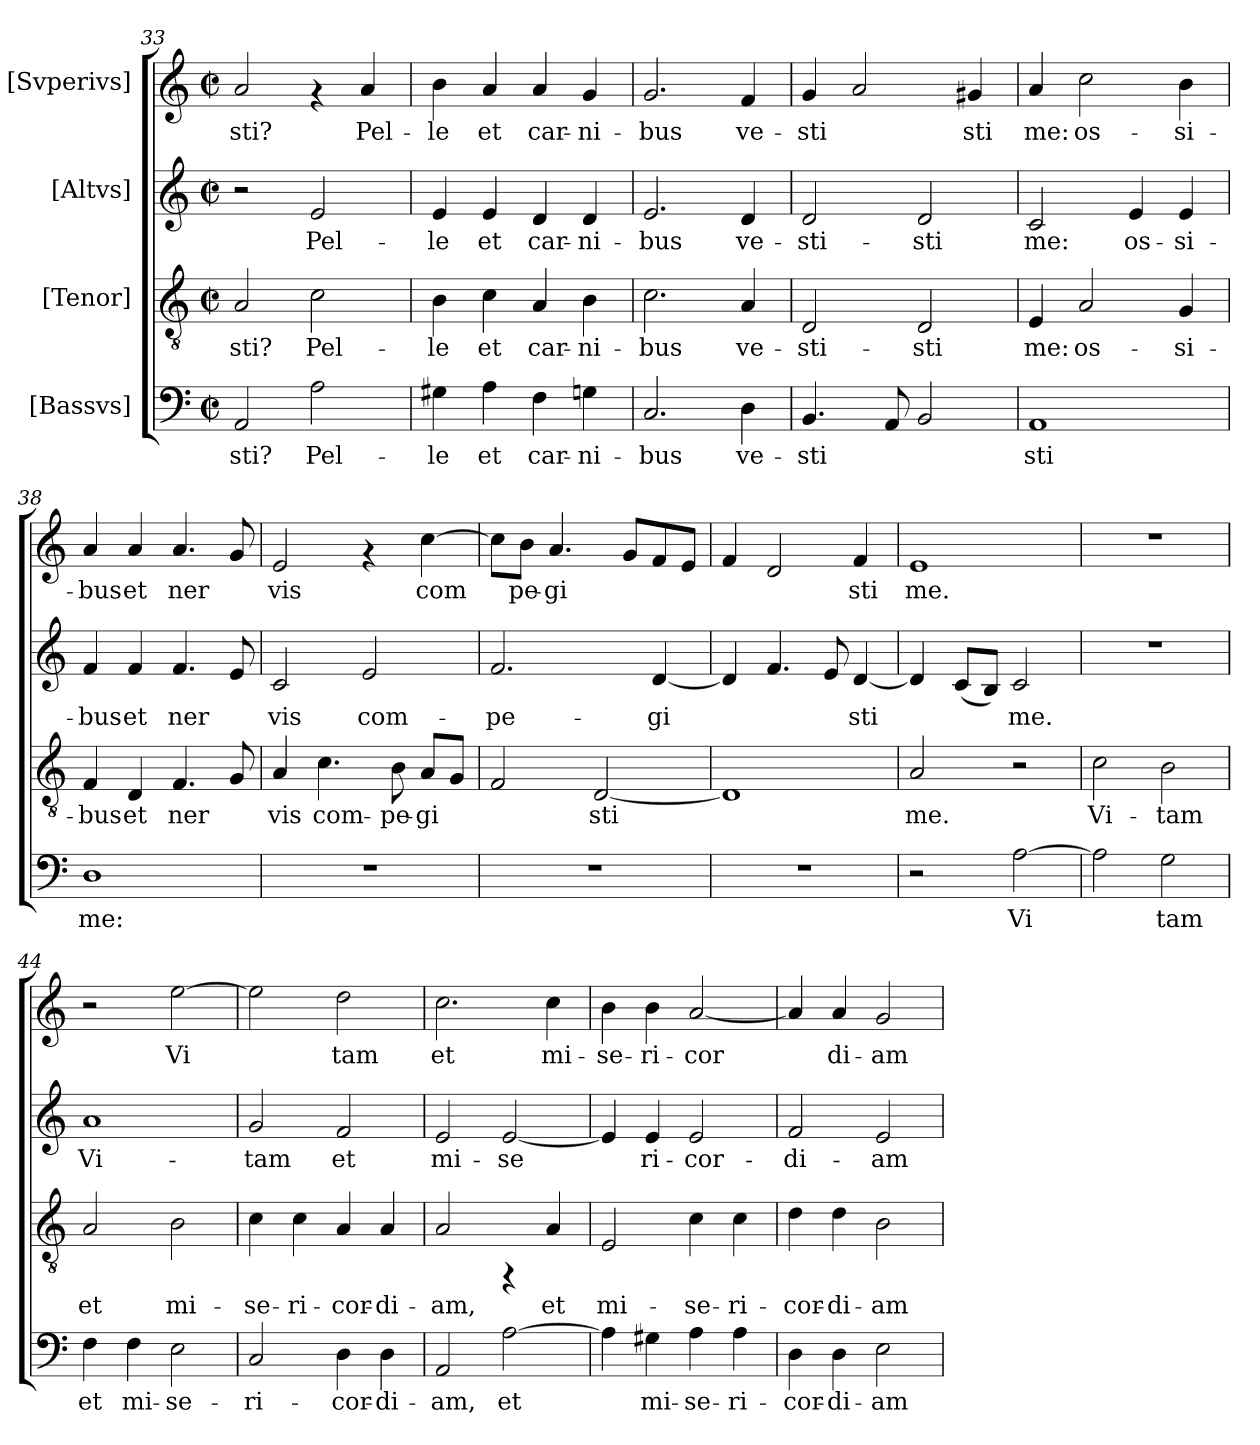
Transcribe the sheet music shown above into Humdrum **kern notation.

**kern	**text	**kern	**text	**kern	**text	**kern	**text
*part4	*part4	*part3	*part3	*part2	*part2	*part1	*part1
*staff4	*staff4	*staff3	*staff3	*staff2	*staff2	*staff1	*staff1
*I"[Bassvs]	*	*I"[Tenor]	*	*I"[Altvs]	*	*I"[Svperivs]	*
*clefF4	*	*clefGv2	*	*clefG2	*	*clefG2	*
*k[]	*	*k[]	*	*k[]	*	*k[]	*
*C:	*	*C:	*	*C:	*	*C:	*
*M2/2	*	*M2/2	*	*M2/2	*	*M2/2	*
*met(c|)	*	*met(c|)	*	*met(c|)	*	*met(c|)	*
=33	=33	=33	=33	=33	=33	=33	=33
!	!LO:LY:b:cj	!	!LO:LY:b:cj	!	!	!	!LO:LY:b:cj
2AA/	-sti?	2A/	-sti?	2r	.	2a/	-sti?
!	!LO:LY:b:cj	!	!LO:LY:b:cj	!	!LO:LY:b:cj	!	!
2A\	Pel-	2c\	Pel-	2e/	Pel-	4rf	.
!	!	!	!	!	!	!	!LO:LY:b:cj
.	.	.	.	.	.	4a/	Pel-
!!LO:PB:g=z
=34	=34	=34	=34	=34	=34	=34	=34
!	!LO:LY:b:cj	!	!LO:LY:b:cj	!	!LO:LY:b:cj	!	!LO:LY:b:cj
4G#\	-le	4B\	-le	4e/	-le	4b\	-le
!	!LO:LY:b:cj	!	!LO:LY:b:cj	!	!LO:LY:b:cj	!	!LO:LY:b:cj
4A\	et	4c\	et	4e/	et	4a/	et
!	!LO:LY:b:cj	!	!LO:LY:b:cj	!	!LO:LY:b:cj	!	!LO:LY:b:cj
4F\	car-	4A/	car-	4d/	car-	4a/	car-
!	!LO:LY:b:cj	!	!LO:LY:b:cj	!	!LO:LY:b:cj	!	!LO:LY:b:cj
4G\	-ni-	4B\	-ni-	4d/	-ni-	4g/	-ni-
=35	=35	=35	=35	=35	=35	=35	=35
!	!LO:LY:b:cj	!	!LO:LY:b:cj	!	!LO:LY:b:cj	!	!LO:LY:b:cj
2.C/	-bus	2.c\	-bus	2.e/	-bus	2.g/	-bus
!	!LO:LY:b:cj	!	!LO:LY:b:cj	!	!LO:LY:b:cj	!	!LO:LY:b:cj
4D\	ve-	4A/	ve-	4d/	ve-	4f/	ve-
=36	=36	=36	=36	=36	=36	=36	=36
!	!LO:LY:b:cj	!	!LO:LY:b:cj	!	!LO:LY:b:cj	!	!LO:LY:b:cj
4.BB/	-sti-	2D/	-sti-	2d/	-sti-	4g/	-sti-
!	!	!	!	!	!	!	!LO:LY:b:cj
.	.	.	.	.	.	2a/	--
!	!LO:LY:b:cj	!	!	!	!	!	!
8AA/	--	.	.	.	.	.	.
!	!LO:LY:b:cj	!	!LO:LY:b:cj	!	!LO:LY:b:cj	!	!
2BB/	--	2D/	-sti	2d/	-sti	.	.
!	!	!	!	!	!	!	!LO:LY:b:cj
.	.	.	.	.	.	4g#/	-sti
=37	=37	=37	=37	=37	=37	=37	=37
!	!LO:LY:b:cj	!	!LO:LY:b:cj	!	!LO:LY:b:cj	!	!LO:LY:b:cj
1AA	-sti	4E/	me:	2c/	me:	4a/	me:
!	!	!	!LO:LY:b:cj	!	!	!	!LO:LY:b:cj
.	.	2A/	os-	.	.	2cc\	os-
!	!	!	!	!	!LO:LY:b:cj	!	!
.	.	.	.	4e/	os-	.	.
!	!	!	!LO:LY:b:cj	!	!LO:LY:b:cj	!	!LO:LY:b:cj
.	.	4G/	-si-	4e/	-si-	4b\	-si-
=38	=38	=38	=38	=38	=38	=38	=38
!	!LO:LY:b:cj	!	!LO:LY:b:cj	!	!LO:LY:b:cj	!	!LO:LY:b:cj
1D	me:	4F/	-bus	4f/	-bus	4a/	-bus
!	!	!	!LO:LY:b:cj	!	!LO:LY:b:cj	!	!LO:LY:b:cj
.	.	4D/	et	4f/	et	4a/	et
!	!	!	!LO:LY:b:cj	!	!LO:LY:b:cj	!	!LO:LY:b:cj
.	.	4.F/	ner-	4.f/	ner-	4.a/	ner-
!	!	!	!LO:LY:b:cj	!	!LO:LY:b:cj	!	!LO:LY:b:cj
.	.	8G/	--	8e/	--	8g/	--
=39	=39	=39	=39	=39	=39	=39	=39
!	!	!	!LO:LY:b:cj	!	!LO:LY:b:cj	!	!LO:LY:b:cj
1r	.	4A/	-vis	2c/	-vis	2e/	-vis
!	!	!	!LO:LY:b:cj	!	!	!	!
.	.	4.c\	com-	.	.	.	.
!	!	!	!	!	!LO:LY:b:cj	!	!
.	.	.	.	2e/	com-	4rf	.
!	!	!	!LO:LY:b:cj	!	!	!	!
.	.	8B\	-pe-	.	.	.	.
!	!	!	!LO:LY:b:cj	!	!	!	!LO:LY:b:cj
.	.	8A/L	-gi-	.	.	[>4cc\	com-
!	!	!	!LO:LY:b:cj	!	!	!	!
.	.	8G/J	--	.	.	.	.
=40	=40	=40	=40	=40	=40	=40	=40
!	!	!	!LO:LY:b:cj	!	!LO:LY:b:cj	!	!LO:LY:b:cj
1r	.	2F/	--	2.f/	-pe-	8cc\L]	--
!	!	!	!	!	!	!	!LO:LY:b:cj
.	.	.	.	.	.	8b\J	-pe-
!	!	!	!	!	!	!	!LO:LY:b:cj
.	.	.	.	.	.	4.a/	-gi-
!	!	!	!LO:LY:b:cj	!	!	!	!
.	.	[>2D/	-sti	.	.	.	.
!	!	!	!	!	!	!	!LO:LY:b:cj
.	.	.	.	.	.	8g/L	--
!	!	!	!	!	!LO:LY:b:cj	!	!LO:LY:b:cj
.	.	.	.	[>4d/	-gi-	8f/	--
!	!	!	!	!	!	!	!LO:LY:b:cj
.	.	.	.	.	.	8e/J	--
!!LO:PB:g=z
=41	=41	=41	=41	=41	=41	=41	=41
!	!	!	!LO:LY:b:cj	!	!LO:LY:b:cj	!	!LO:LY:b:cj
1r	.	1D]	.	4d/]	--	4f/	--
!	!	!	!	!	!LO:LY:b:cj	!	!LO:LY:b:cj
.	.	.	.	4.f/	--	2d/	--
!	!	!	!	!	!LO:LY:b:cj	!	!
.	.	.	.	8e/	--	.	.
!	!	!	!	!	!LO:LY:b:cj	!	!LO:LY:b:cj
.	.	.	.	[<4d/	-sti	4f/	-sti
=42	=42	=42	=42	=42	=42	=42	=42
!	!	!	!LO:LY:b:cj	!	!LO:LY:b:cj	!	!LO:LY:b:cj
2r	.	2A/	me.	4d/]	.	1e	me.
!	!	!	!	!	!LO:LY:b:cj	!	!
.	.	.	.	(>8c/L	.	.	.
!	!	!	!	!	!LO:LY:b:cj	!	!
.	.	.	.	8B/J)	.	.	.
!	!LO:LY:b:cj	!	!	!	!LO:LY:b:cj	!	!
[>2A\	Vi-	2r	.	2c/	me.	.	.
=43	=43	=43	=43	=43	=43	=43	=43
!	!LO:LY:b:cj	!	!LO:LY:b:cj	!	!	!	!
2A\]	--	2c\	Vi-	1r	.	1r	.
!	!LO:LY:b:cj	!	!LO:LY:b:cj	!	!	!	!
2G\	-tam	2B\	-tam	.	.	.	.
=44	=44	=44	=44	=44	=44	=44	=44
!	!LO:LY:b:cj	!	!LO:LY:b:cj	!	!LO:LY:b:cj	!	!
4F\	et	2A/	et	1a	Vi-	2r	.
!	!LO:LY:b:cj	!	!	!	!	!	!
4F\	mi-	.	.	.	.	.	.
!	!LO:LY:b:cj	!	!LO:LY:b:cj	!	!	!	!LO:LY:b:cj
2E\	-se-	2B\	mi-	.	.	[>2ee\	Vi-
=45	=45	=45	=45	=45	=45	=45	=45
!	!LO:LY:b:cj	!	!LO:LY:b:cj	!	!LO:LY:b:cj	!	!LO:LY:b:cj
2C/	-ri-	4c\	-se-	2g/	-tam	2ee\]	--
!	!	!	!LO:LY:b:cj	!	!	!	!
.	.	4c\	-ri-	.	.	.	.
!	!LO:LY:b:cj	!	!LO:LY:b:cj	!	!LO:LY:b:cj	!	!LO:LY:b:cj
4D\	-cor-	4A/	-cor-	2f/	et	2dd\	-tam
!	!LO:LY:b:cj	!	!LO:LY:b:cj	!	!	!	!
4D\	-di-	4A/	-di-	.	.	.	.
=46	=46	=46	=46	=46	=46	=46	=46
!	!LO:LY:b:cj	!	!LO:LY:b:cj	!	!LO:LY:b:cj	!	!LO:LY:b:cj
2AA/	-am,	2A/	-am,	2e/	mi-	2.cc\	et
!	!LO:LY:b:cj	!	!	!	!LO:LY:b:cj	!	!
[>2A\	et	4rFF	.	[<2e/	-se-	.	.
!	!	!	!LO:LY:b:cj	!	!	!	!LO:LY:b:cj
.	.	4A/	et	.	.	4cc\	mi-
=47	=47	=47	=47	=47	=47	=47	=47
!	!LO:LY:b:cj	!	!LO:LY:b:cj	!	!LO:LY:b:cj	!	!LO:LY:b:cj
4A\]	.	2E/	mi-	4e/]	--	4b\	-se-
!	!LO:LY:b:cj	!	!	!	!LO:LY:b:cj	!	!LO:LY:b:cj
4G#\	mi-	.	.	4e/	-ri-	4b\	-ri-
!	!LO:LY:b:cj	!	!LO:LY:b:cj	!	!LO:LY:b:cj	!	!LO:LY:b:cj
4A\	-se-	4c\	-se-	2e/	-cor-	[<2a/	-cor-
!	!LO:LY:b:cj	!	!LO:LY:b:cj	!	!	!	!
4A\	-ri-	4c\	-ri-	.	.	.	.
=48	=48	=48	=48	=48	=48	=48	=48
!	!LO:LY:b:cj	!	!LO:LY:b:cj	!	!LO:LY:b:cj	!	!LO:LY:b:cj
4D\	-cor-	4d\	-cor-	2f/	-di-	4a/]	--
!	!LO:LY:b:cj	!	!LO:LY:b:cj	!	!	!	!LO:LY:b:cj
4D\	-di-	4d\	-di-	.	.	4a/	-di-
!	!LO:LY:b:cj	!	!LO:LY:b:cj	!	!LO:LY:b:cj	!	!LO:LY:b:cj
2E\	-am	2B\	-am	2e/	-am	2g/	-am
=	=	=	=	=	=	=	=
*-	*-	*-	*-	*-	*-	*-	*-
